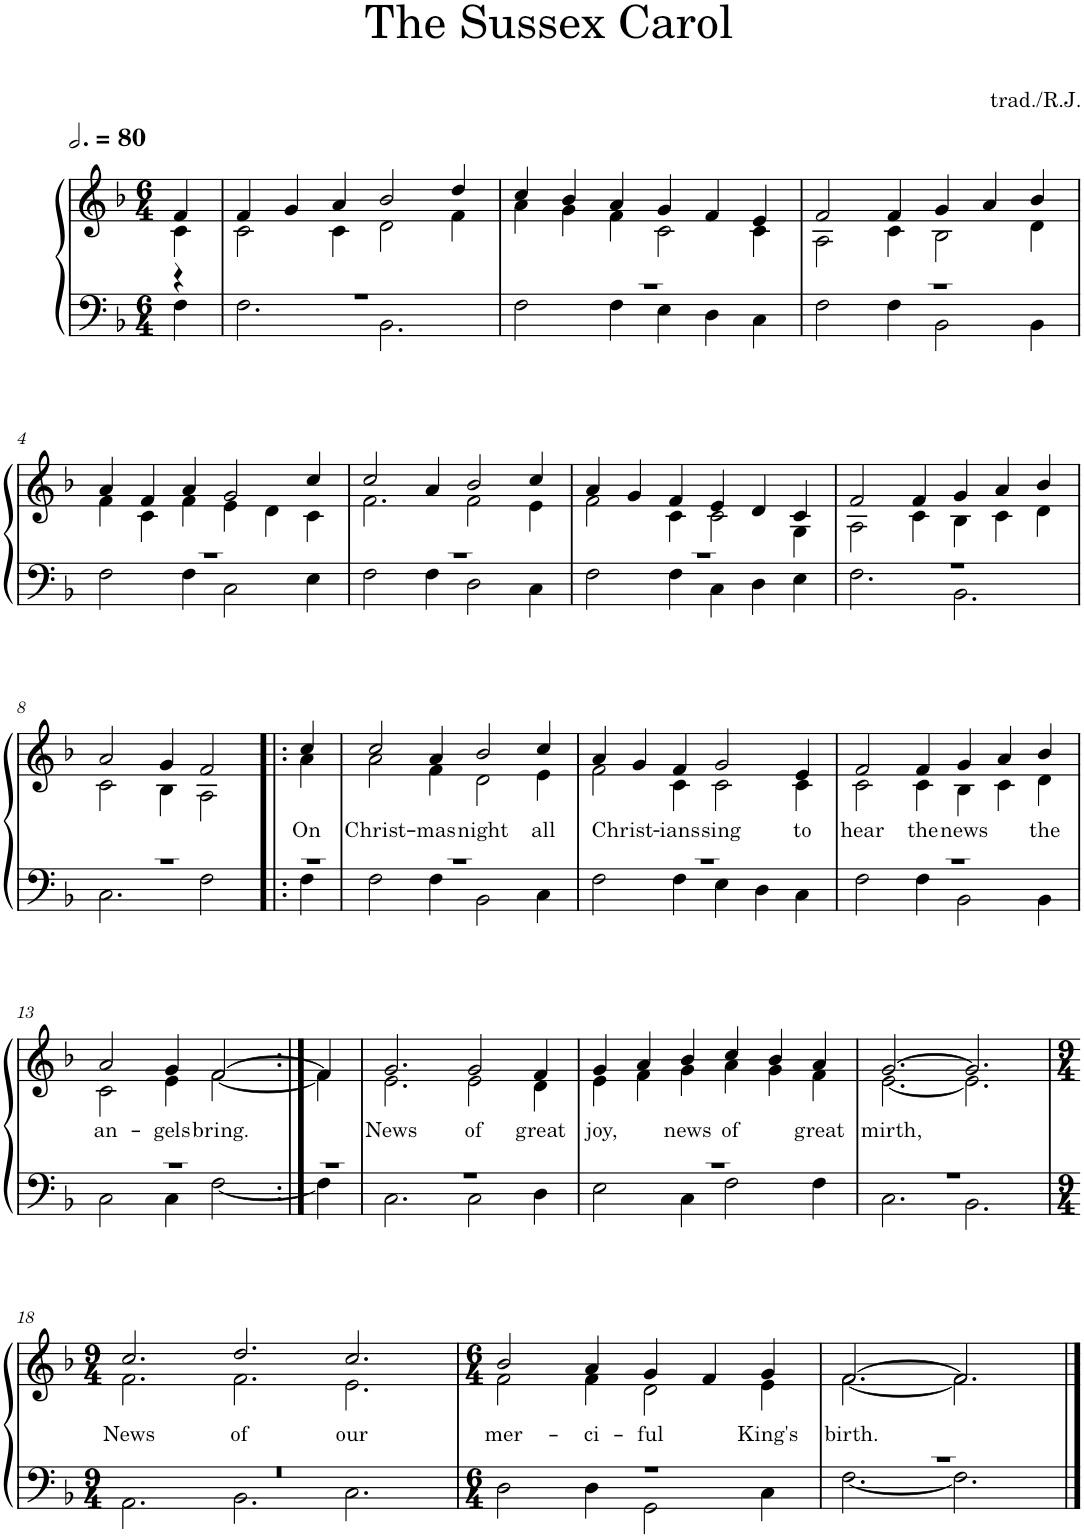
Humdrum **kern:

**kern	**kern	**text
*part1	*part1	*part1
*staff2	*staff1	*staff1
*I"Piano	*	*
*I'Pno.	*	*
*clefF4	*clefG2	*
*k[b-]	*k[b-]	*
*M6/4	*M6/4	*
*MM240	*MM240	*
=	=	=
*^	*^	*
4r	4F\	4f/	4c\	.
=1	=1	=1	=1	=1
1.r	2.F\	4f/	2c\	.
.	.	4g/	.	.
.	.	4a/	4c\	.
.	2.BB-\	2b-/	2d\	.
.	.	4dd/	4f\	.
=2	=2	=2	=2	=2
1.r	2F\	4cc/	4a\	.
.	.	4b-/	4g\	.
.	4F\	4a/	4f\	.
.	4E\	4g/	2c\	.
.	4D\	4f/	.	.
.	4C\	4e/	4c\	.
=3	=3	=3	=3	=3
1.r	2F\	2f/	2A\	.
.	4F\	4f/	4c\	.
.	2BB-\	4g/	2B-\	.
.	.	4a/	.	.
.	4BB-\	4b-/	4d\	.
!!LO:LB:g=z	!!
=4	=4	=4	=4	=4
1.r	2F\	4a/	4f\	.
.	.	4f/	4c\	.
.	4F\	4a/	4f\	.
.	2C\	2g/	4e\	.
.	.	.	4d\	.
.	4E\	4cc/	4c\	.
=5	=5	=5	=5	=5
1.r	2F\	2cc/	2.f\	.
.	4F\	4a/	.	.
.	2D\	2b-/	2f\	.
.	4C\	4cc/	4e\	.
=6	=6	=6	=6	=6
1.r	2F\	4a/	2f\	.
.	.	4g/	.	.
.	4F\	4f/	4c\	.
.	4C\	4e/	2c\	.
.	4D\	4d/	.	.
.	4E\	4c/	4G\	.
=7	=7	=7	=7	=7
1.r	2.F\	2f/	2A\	.
.	.	4f/	4c\	.
.	2.BB-\	4g/	4B-\	.
.	.	4a/	4c\	.
.	.	4b-/	4d\	.
!!LO:LB:g=z	!!
=8	=8	=8	=8	=8
1.r	2.C\	2a/	2c\	.
.	.	4g/	4B-\	.
.	2F\	2f/	2A\	.
.	4ryy	4ryy	4ryy	.
=9!|:	=9!|:	=9!|:	=9!|:	=9!|:
!	!	!	!	!LO:LY:b
1.r	4F\	4cc/	4a\	On
.	1ryy	1ryy	1ryy	.
.	4ryy	4ryy	4ryy	.
=10	=10	=10	=10	=10
!	!	!	!	!LO:LY:b
1.r	2F\	2cc/	2a\	Christ-
!	!	!	!	!LO:LY:b
.	4F\	4a/	4f\	-mas
!	!	!	!	!LO:LY:b
.	2BB-\	2b-/	2d\	night
!	!	!	!	!LO:LY:b
.	4C\	4cc/	4e\	all
=11	=11	=11	=11	=11
!	!	!	!	!LO:LY:b
1.r	2F\	4a/	2f\	Christ-
.	.	4g/	.	.
!	!	!	!	!LO:LY:b
.	4F\	4f/	4c\	-ians
!	!	!	!	!LO:LY:b
.	4E\	2g/	2c\	sing
.	4D\	.	.	.
!	!	!	!	!LO:LY:b
.	4C\	4e/	4c\	to
=12	=12	=12	=12	=12
!	!	!	!	!LO:LY:b
1.r	2F\	2f/	2c\	hear
!	!	!	!	!LO:LY:b
.	4F\	4f/	4c\	the
!	!	!	!	!LO:LY:b
.	2BB-\	4g/	4B-\	news
.	.	4a/	4c\	.
!	!	!	!	!LO:LY:b
.	4BB-\	4b-/	4d\	the
!!LO:LB:g=z	!!
=13	=13	=13	=13	=13
!	!	!	!	!LO:LY:b
1.r	2C\	2a/	2c\	an-
!	!	!	!	!LO:LY:b
.	4C\	4g/	4e\	-gels
!	!	!	!	!LO:LY:b
.	[2F\	[2f/	[2f\	bring.
.	4ryy	4ryy	4ryy	.
=14:|!	=14:|!	=14:|!	=14:|!	=14:|!
1.r	4F\]	4f/]	4f\]	.
.	1ryy	1ryy	1ryy	.
.	4ryy	4ryy	4ryy	.
=15	=15	=15	=15	=15
!	!	!	!	!LO:LY:b
1.r	2.C\	2.g/	2.e\	News
!	!	!	!	!LO:LY:b
.	2C\	2g/	2e\	of
!	!	!	!	!LO:LY:b
.	4D\	4f/	4d\	great
=16	=16	=16	=16	=16
!	!	!	!	!LO:LY:b
1.r	2E\	4g/	4e\	joy,
.	.	4a/	4f\	.
!	!	!	!	!LO:LY:b
.	4C\	4b-/	4g\	news
!	!	!	!	!LO:LY:b
.	2F\	4cc/	4a\	of
.	.	4b-/	4g\	.
!	!	!	!	!LO:LY:b
.	4F\	4a/	4f\	great
=17	=17	=17	=17	=17
!	!	!	!	!LO:LY:b
1.r	2.C\	[2.g/	[2.e\	mirth,
.	2.BB-\	2.g/]	2.e\]	.
!!LO:LB:g=z	!!
=18	=18	=18	=18	=18
*M9/4	*	*M9/4	*	*
!	!	!	!	!LO:LY:b
4%9r	2.AA\	2.cc/	2.f\	News
!	!	!	!	!LO:LY:b
.	2.BB-\	2.dd/	2.f\	of
!	!	!	!	!LO:LY:b
.	2.C\	2.cc/	2.e\	our
=19	=19	=19	=19	=19
*M6/4	*	*M6/4	*	*
!	!	!	!	!LO:LY:b
1.r	2D\	2b-/	2f\	mer-
!	!	!	!	!LO:LY:b
.	4D\	4a/	4f\	-ci-
!	!	!	!	!LO:LY:b
.	2GG\	4g/	2d\	-ful
.	.	4f/	.	.
!	!	!	!	!LO:LY:b
.	4C\	4g/	4e\	King's
=20	=20	=20	=20	=20
!	!	!	!	!LO:LY:b
1.r	[2.F\	[2.f/	[2.f\	birth.
.	2.F\]	2.f/]	2.f\]	.
*v	*v	*	*	*
*	*v	*v	*
==	==	==
*-	*-	*-
